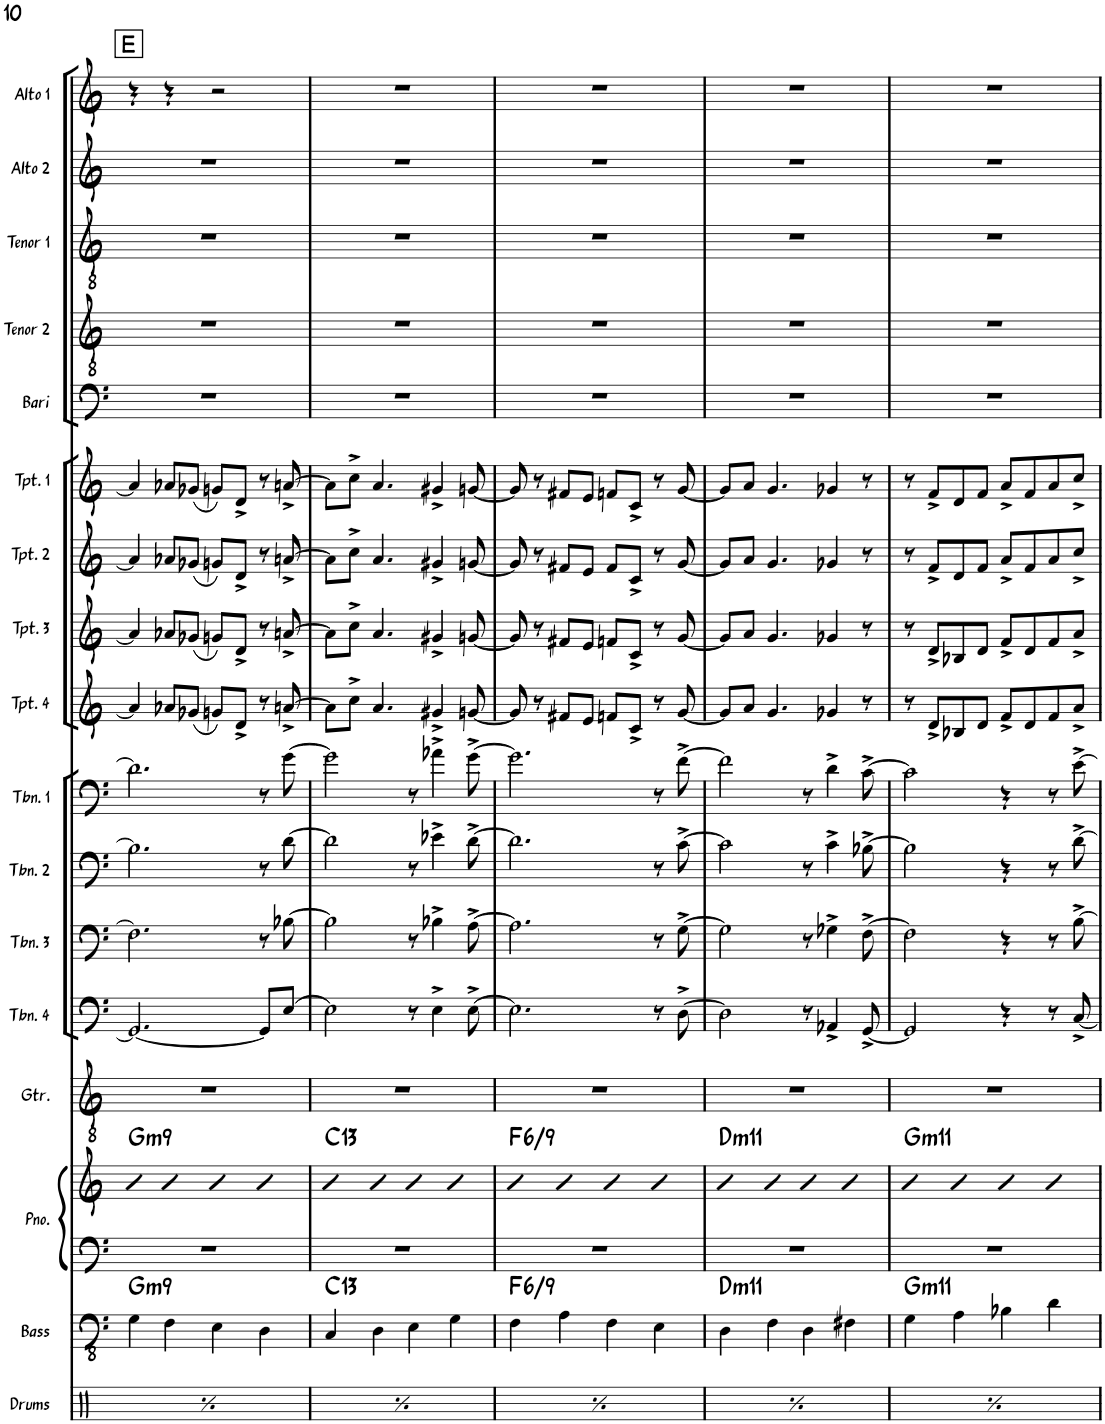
**kern	**kern	**harte	**kern	**kern	**harte	**kern	**kern	**kern	**kern	**kern	**kern	**kern	**kern	**kern	**kern	**kern	**kern	**kern	**kern
*part17	*part16	*part16	*part15	*part15	*part15	*part14	*part13	*part12	*part11	*part10	*part9	*part8	*part7	*part6	*part5	*part4	*part3	*part2	*part1
*staff18	*staff17	*	*staff16	*staff15	*	*staff14	*staff13	*staff12	*staff11	*staff10	*staff9	*staff8	*staff7	*staff6	*staff5	*staff4	*staff3	*staff2	*staff1
*I"Drums	*I"Bass	*	*I"Piano	*	*	*I"Guitar	*I"Trombone 4	*I"Trombone 3	*I"Trombone 2	*I"Trombone 1	*I"Trumpet 4	*I"Trumpet 3	*I"Trumpet 2	*I"Trumpet 1	*I"Bari Sax	*I"Tenor Sax 2	*I"Tenor Sax 1	*I"Alto Sax 2	*I"Alto Sax 1
*I'Drums	*I'Bass	*	*I'Pno.	*	*	*I'Gtr.	*I'Tbn. 4	*I'Tbn. 3	*I'Tbn. 2	*I'Tbn. 1	*I'Tpt. 4	*I'Tpt. 3	*I'Tpt. 2	*I'Tpt. 1	*I'Bari	*I'Tenor 2	*I'Tenor 1	*I'Alto 2	*I'Alto 1
!!LO:PB:g=z
*clefX	*clefFv4	*	*clefF4	*clefG2	*	*clefGv2	*clefF4	*clefF4	*clefF4	*clefF4	*clefG2	*clefG2	*clefG2	*clefG2	*clefF4	*clefGv2	*clefGv2	*clefG2	*clefG2
*	*	*	*	*	*	*	*	*	*	*	*Trd1c2	*Trd1c2	*Trd1c2	*Trd1c2	*Trd12c21	*Trd8c14	*Trd8c14	*Trd5c9	*Trd5c9
*k[]	*k[]	*	*k[]	*k[]	*	*k[]	*k[]	*k[]	*k[]	*k[]	*k[]	*k[]	*k[]	*k[]	*k[]	*k[]	*k[]	*k[]	*k[]
*M4/4	*M4/4	*	*M4/4	*M4/4	*	*M4/4	*M4/4	*M4/4	*M4/4	*M4/4	*M4/4	*M4/4	*M4/4	*M4/4	*M4/4	*M4/4	*M4/4	*M4/4	*M4/4
!!LO:REH:place=s1:a:B:rj:fs=14:t=E
=39	=39	=39	=39	=39	=39	=39	=39	=39	=39	=39	=39	=39	=39	=39	=39	=39	=39	=39	=39
!	!	!LO:H:kt=m9	!	!	!LO:H:kt=m9	!	!	!	!	!	!	!	!	!	!	!	!	!	!
4Rdd/	4GG\	G:min9	1r	4bn	G:min9	1r	2.GG/_	2.F\]	2.B-\]	2.d\]	4a/]	4a/]	4a/]	4a/]	1r	1r	1r	1r	4r
4Rdd/	4FF\	.	.	4b	.	.	.	.	.	.	8a-X/L	8a-X/L	8a-X/L	8a-X/L	.	.	.	.	4r
.	.	.	.	.	.	.	.	.	.	.	(8g-X/J	(8g-X/J	(8g-X/J	(8g-X/J	.	.	.	.	.
4Rdd/	4EE\	.	.	4b	.	.	.	.	.	.	8gn/L)	8gn/L)	8gn/L)	8gn/L)	.	.	.	.	2r
.	.	.	.	.	.	.	.	.	.	.	8d^/J	8d^/J	8d^/J	8d^/J	.	.	.	.	.
4Rdd/	4DD\	.	.	4b	.	.	8GG/L]	8r	8r	8r	8r	8r	8r	8r	.	.	.	.	.
.	.	.	.	.	.	.	[8E/J	[8B-X\	[8d\	[8g\	[8an^/	[8an^/	[8an^/	[8an^/	.	.	.	.	.
=40	=40	=40	=40	=40	=40	=40	=40	=40	=40	=40	=40	=40	=40	=40	=40	=40	=40	=40	=40
!	!	!LO:H:kt=13	!	!	!LO:H:kt=13	!	!	!	!	!	!	!	!	!	!	!	!	!	!
4Rdd/	4CC/	C:9(11,13)	1r	4bn	C:9(11,13)	1r	2E\]	2B-\]	2d\]	2g\]	8a\L]	8a\L]	8a\L]	8a\L]	1r	1r	1r	1r	1r
.	.	.	.	.	.	.	.	.	.	.	8cc^\J	8cc^\J	8cc^\J	8cc^\J	.	.	.	.	.
4Rdd/	4DD\	.	.	4b	.	.	.	.	.	.	4.a/	4.a/	4.a/	4.a/	.	.	.	.	.
4Rdd/	4EE\	.	.	4b	.	.	8r	8r	8r	8r	.	.	.	.	.	.	.	.	.
.	.	.	.	.	.	.	4E^\	4B-X^\	4e-X^\	4a-X^\	4g#X^/	4g#X^/	4g#X^/	4g#X^/	.	.	.	.	.
4Rdd/	4GG\	.	.	4b	.	.	.	.	.	.	.	.	.	.	.	.	.	.	.
.	.	.	.	.	.	.	[8E^\	[8A^\	[8d^\	[8g^\	[8gn/	[8gn/	[8gn/	[8gn/	.	.	.	.	.
=41	=41	=41	=41	=41	=41	=41	=41	=41	=41	=41	=41	=41	=41	=41	=41	=41	=41	=41	=41
!	!	!LO:H:kt=/6	!	!	!LO:H:kt=/6	!	!	!	!	!	!	!	!	!	!	!	!	!	!
4Rdd/	4FF\	F:maj6(9)	1r	4b	F:maj6(9)	1r	2.E\]	2.A\]	2.d\]	2.g\]	8g/]	8g/]	8g/]	8g/]	1r	1r	1r	1r	1r
.	.	.	.	.	.	.	.	.	.	.	8r	8r	8r	8r	.	.	.	.	.
4Rdd/	4AA\	.	.	4b	.	.	.	.	.	.	8f#X/L	8f#X/L	8f#X/L	8f#X/L	.	.	.	.	.
.	.	.	.	.	.	.	.	.	.	.	8e/J	8e/J	8e/J	8e/J	.	.	.	.	.
4Rdd/	4FF\	.	.	4b	.	.	.	.	.	.	8fn/L	8fn/L	8f#/L	8fn/L	.	.	.	.	.
.	.	.	.	.	.	.	.	.	.	.	8c^/J	8c^/J	8c^/J	8c^/J	.	.	.	.	.
4Rdd/	4EE\	.	.	4b	.	.	8r	8r	8r	8r	8r	8r	8r	8r	.	.	.	.	.
.	.	.	.	.	.	.	[8D^\	[8G^\	[8c^\	[8f^\	[8g/	[8g/	[8g/	[8g/	.	.	.	.	.
=42	=42	=42	=42	=42	=42	=42	=42	=42	=42	=42	=42	=42	=42	=42	=42	=42	=42	=42	=42
!	!	!LO:H:kt=m11	!	!	!LO:H:kt=m11	!	!	!	!	!	!	!	!	!	!	!	!	!	!
4Rdd/	4DD\	D:min9(11)	1r	4b	D:min9(11)	1r	2D\]	2G\]	2c\]	2f\]	8g/L]	8g/L]	8g/L]	8g/L]	1r	1r	1r	1r	1r
.	.	.	.	.	.	.	.	.	.	.	8a/J	8a/J	8a/J	8a/J	.	.	.	.	.
4Rdd/	4FF\	.	.	4b	.	.	.	.	.	.	4.g/	4.g/	4.g/	4.g/	.	.	.	.	.
4Rdd/	4DD\	.	.	4b	.	.	8r	8r	8r	8r	.	.	.	.	.	.	.	.	.
.	.	.	.	.	.	.	4AA-X^/	4G-X^\	4c^\	4d^\	4g-X/	4g-X/	4g-X/	4g-X/	.	.	.	.	.
4Rdd/	4FF#X\	.	.	4b	.	.	.	.	.	.	.	.	.	.	.	.	.	.	.
.	.	.	.	.	.	.	[8GG^/	[8F^\	[8B-X^\	[8c^\	8r	8r	8r	8r	.	.	.	.	.
=43	=43	=43	=43	=43	=43	=43	=43	=43	=43	=43	=43	=43	=43	=43	=43	=43	=43	=43	=43
!	!	!LO:H:kt=m11	!	!	!LO:H:kt=m11	!	!	!	!	!	!	!	!	!	!	!	!	!	!
4Rdd/	4GG\	G:min9(11)	1r	4bn	G:min9(11)	1r	2GG/]	2F\]	2B-\]	2c\]	8r	8r	8r	8r	1r	1r	1r	1r	1r
.	.	.	.	.	.	.	.	.	.	.	8d^/L	8d^/L	8f^/L	8f^/L	.	.	.	.	.
4Rdd/	4AA\	.	.	4b	.	.	.	.	.	.	8B-X/	8B-X/	8d/	8d/	.	.	.	.	.
.	.	.	.	.	.	.	.	.	.	.	8d/J	8d/J	8f/J	8f/J	.	.	.	.	.
4Rdd/	4BB-X\	.	.	4b	.	.	4r	4r	4r	4r	8f^/L	8f^/L	8a^/L	8a^/L	.	.	.	.	.
.	.	.	.	.	.	.	.	.	.	.	8d/	8d/	8f/	8f/	.	.	.	.	.
4Rdd/	4D\	.	.	4b	.	.	8r	8r	8r	8r	8f/	8f/	8a/	8a/	.	.	.	.	.
.	.	.	.	.	.	.	[8C^/	[8B^\	[8d^\	[8e^\	8a^/J	8a^/J	8cc^/J	8cc^/J	.	.	.	.	.
=	=	=	=	=	=	=	=	=	=	=	=	=	=	=	=	=	=	=	=
*-	*-	*-	*-	*-	*-	*-	*-	*-	*-	*-	*-	*-	*-	*-	*-	*-	*-	*-	*-
